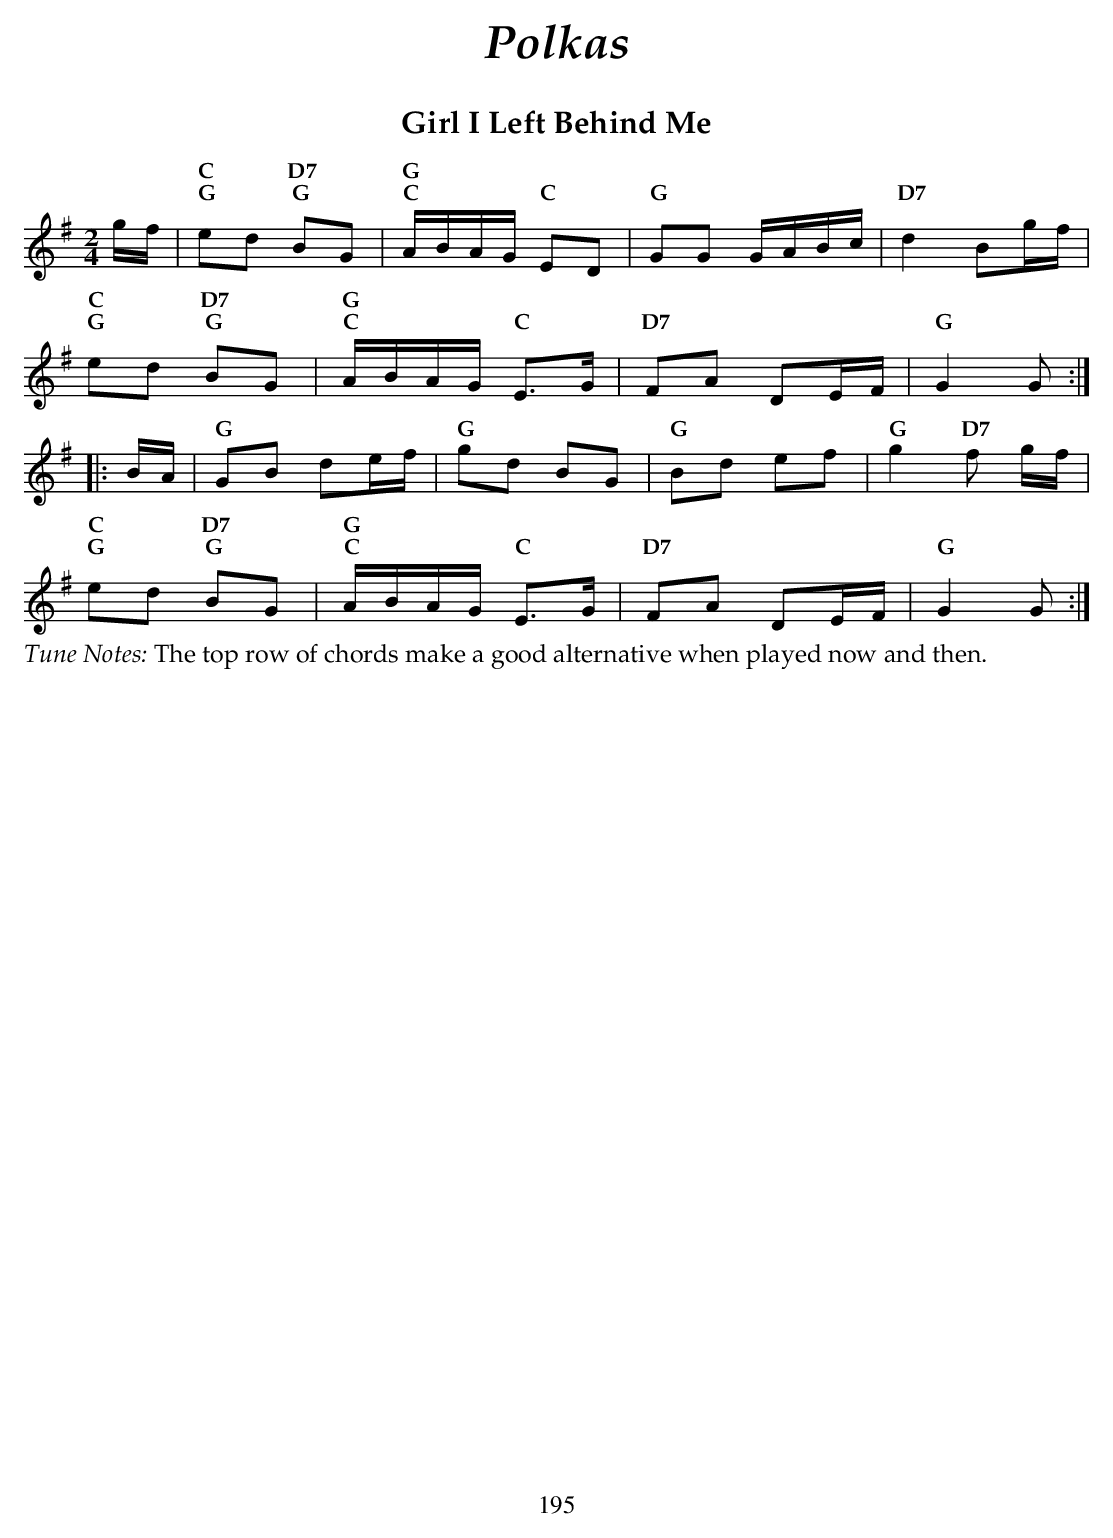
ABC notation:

X:1
T:Girl I Left Behind Me
M:2/4
L:1/16
K:G
   gf |\
"C;G" e2d2 "D7;G" B2G2 | "G;C" ABAG "C" E2D2  | "G"  G2G2     GABc | "D7" d4 B2gf |
"C;G" e2d2 "D7;G" B2G2 | "G;C" ABAG "C" E3G   | "D7" F2A2     D2EF | "G" G4  G2   :|
|: BA |\
"G" G2B2 d2ef          | "G" g2d2 B2G2        | "G"  B2d2     e2f2 | "G" g4 "D7" f2 gf |
"C;G" e2d2 "D7;G" B2G2 | "G;C" ABAG "C" E3G   | "D7" F2A2     D2EF | "G" G4      G2   :|
